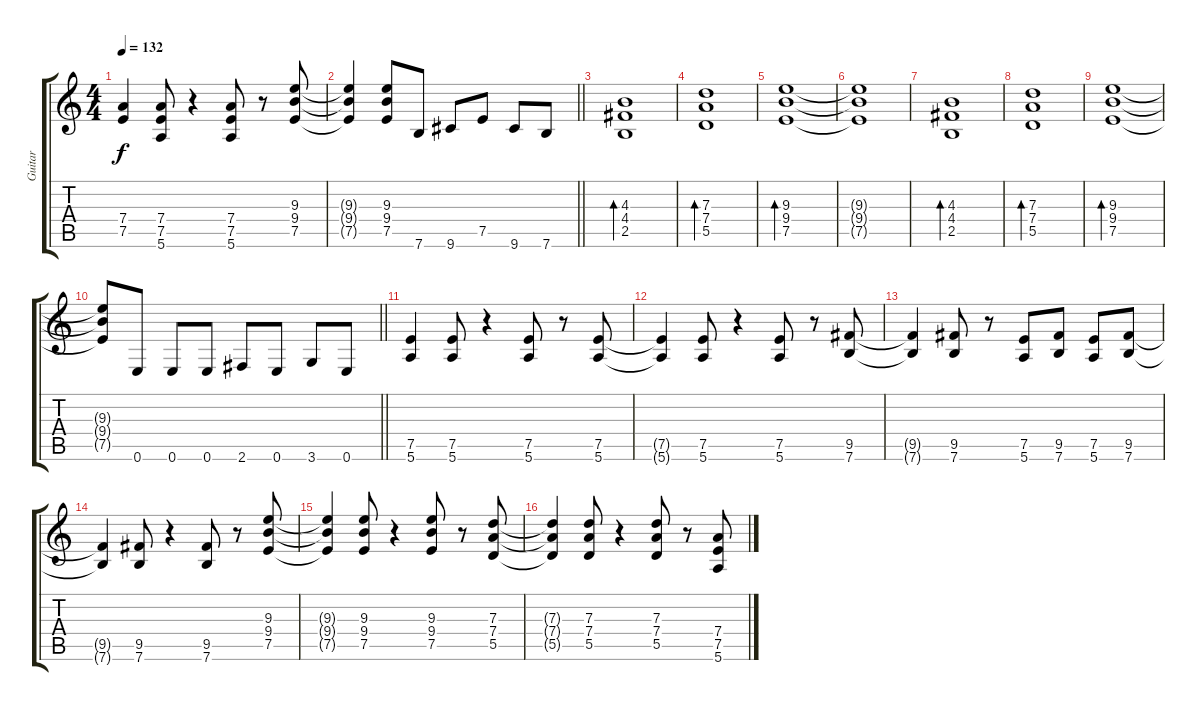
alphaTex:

\track ("Guitar" "Guitar") {instrument distortionguitar}
\staff {score tabs}
\tuning (E4 B3 G3 D3 A2 E2) {hide}
\ts (4 4)
\tempo 132
\clef g2
\ks c
(7.4{t} 7.5{t}).4{dy f} (7.4 7.5 5.6).8 r.4 (7.4 7.5 5.6).8 r.8 (9.3 9.4 7.5).8 |
\barLineRight lightlight
(9.3{t} 9.4{t} 7.5{t}).4 (9.3 9.4 7.5).8 7.6.8 9.6.8 7.5.8 9.6.8 7.6.8 |
\section ("" "")
(4.3 4.4 2.5).1{bd 240} |
(7.3 7.4 5.5).1{bd 240} |
(9.3 9.4 7.5).1{bd 240} |
(9.3{t} 9.4{t} 7.5{t}).1 |
(4.3 4.4 2.5).1{bd 240} |
(7.3 7.4 5.5).1{bd 240} |
(9.3 9.4 7.5).1{bd 240} |
\barLineRight lightlight
(9.3{t} 9.4{t} 7.5{t}).8 0.6.8 0.6.8 0.6.8 2.6.8 0.6.8 3.6.8 0.6.8 |
\section ("" "")
(7.5 5.6).4 (7.5 5.6).8 r.4 (7.5 5.6).8 r.8 (7.5 5.6).8 |
(7.5{t} 5.6{t}).4 (7.5 5.6).8 r.4 (7.5 5.6).8 r.8 (9.5 7.6).8 |
(9.5{t} 7.6{t}).4 (9.5 7.6).8 r.8 (7.5 5.6).8 (9.5 7.6).8 (7.5 5.6).8 (9.5 7.6).8 |
(9.5{t} 7.6{t}).4 (9.5 7.6).8 r.4 (9.5 7.6).8 r.8 (9.3 9.4 7.5).8 |
(9.3{t} 9.4{t} 7.5{t}).4 (9.3 9.4 7.5).8 r.4 (9.3 9.4 7.5).8 r.8 (7.3 7.4 5.5).8 |
(7.3{t} 7.4{t} 5.5{t}).4 (7.3 7.4 5.5).8 r.4 (7.3 7.4 5.5).8 r.8 (7.4 7.5 5.6).8
